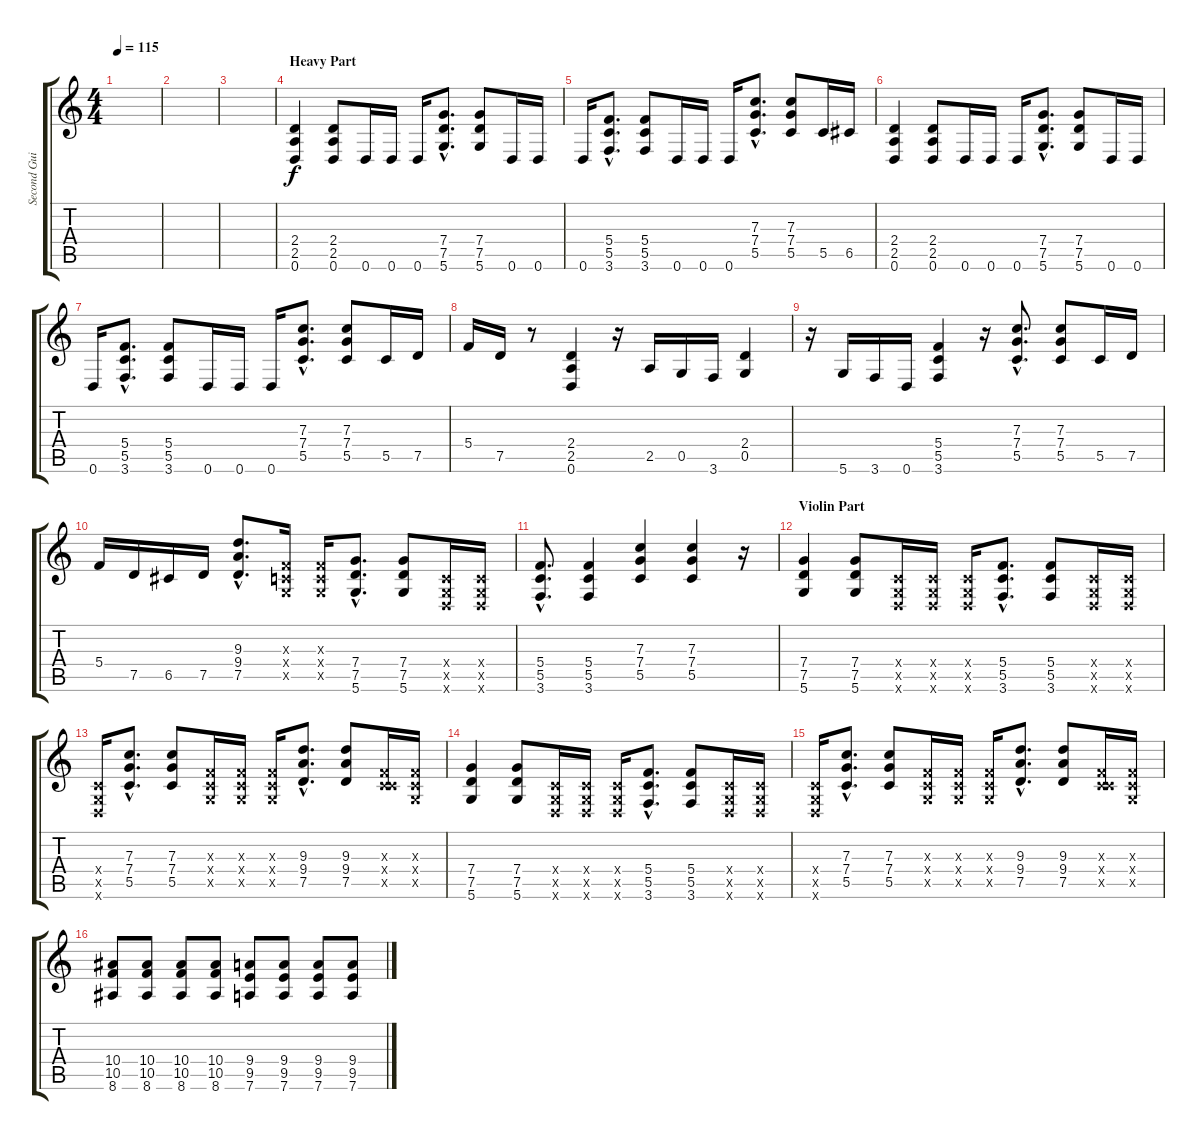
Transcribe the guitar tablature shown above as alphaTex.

\track ("Second Guitar" "Second Gui") {instrument distortionguitar}
\staff {score tabs}
\tuning (D4 A3 F3 C3 G2 D2) {hide}
\ts (4 4)
\tempo 115
\clef g2
\ks c
|
|
|
\section ("" "Heavy Part")
(2.4 2.5 0.6).4{volume 12 instrument distortionguitar} (2.4 2.5 0.6).8 0.6.16 0.6.16 0.6.16 (7.4{hac} 7.5{hac} 5.6{hac}).8{d} (7.4 7.5 5.6).8 0.6.16 0.6.16 |
0.6.16 (5.4{hac} 5.5{hac} 3.6{hac}).8{d} (5.4 5.5 3.6).8 0.6.16 0.6.16 0.6.16 (7.3{hac} 7.4{hac} 5.5{hac}).8{d} (7.3 7.4 5.5).8 5.5.16 6.5.16 |
(2.4 2.5 0.6).4 (2.4 2.5 0.6).8 0.6.16 0.6.16 0.6.16 (7.4{hac} 7.5{hac} 5.6{hac}).8{d} (7.4 7.5 5.6).8 0.6.16 0.6.16 |
0.6.16 (5.4{hac} 5.5{hac} 3.6{hac}).8{d} (5.4 5.5 3.6).8 0.6.16 0.6.16 0.6.16 (7.3{hac} 7.4{hac} 5.5{hac}).8{d} (7.3 7.4 5.5).8 5.5.16 7.5.16 |
5.4.16 7.5.16 r.8 (2.4 2.5 0.6).4 r.16 2.5.16 0.5.16 3.6.16 (2.4 0.5).4 |
r.16 5.6.16 3.6.16 0.6.16 (5.4 5.5 3.6).4 r.16 (7.3{hac} 7.4{hac} 5.5{hac}).8{d} (7.3 7.4 5.5).8 5.5.16 7.5.16 |
5.4.16 7.5.16 6.5.16 7.5.16 (9.3{hac} 9.4{hac} 7.5{hac}).8{d} (0.3{x} 0.4{x} 0.5{x}).16 (0.3{x} 0.4{x} 0.5{x}).16 (7.4{hac} 7.5{hac} 5.6{hac}).8{d} (7.4 7.5 5.6).8 (0.4{x} 0.5{x} 0.6{x}).16 (0.4{x} 0.5{x} 0.6{x}).16 |
(5.4{hac} 5.5{hac} 3.6{hac}).8{d} (5.4 5.5 3.6).4 (7.3 7.4 5.5).4 (7.3 7.4 5.5).4 r.16 |
\section ("" "Violin Part")
(7.4 7.5 5.6).4 (7.4 7.5 5.6).8 (0.4{x} 0.5{x} 0.6{x}).16 (0.4{x} 0.5{x} 0.6{x}).16 (0.4{x} 0.5{x} 0.6{x}).16 (5.4{hac} 5.5{hac} 3.6{hac}).8{d} (5.4 5.5 3.6).8 (0.4{x} 0.5{x} 0.6{x}).16 (0.4{x} 0.5{x} 0.6{x}).16 |
(0.4{x} 0.5{x} 0.6{x}).16 (7.3{hac} 7.4{hac} 5.5{hac}).8{d} (7.3 7.4 5.5).8 (0.3{x} 0.4{x} 0.5{x}).16 (0.3{x} 0.4{x} 0.5{x}).16 (0.3{x} 0.4{x} 0.5{x}).16 (9.3{hac} 9.4{hac} 7.5{hac}).8{d} (9.3 9.4 7.5).8 (0.3{x} 0.4{x} 5.5{x}).16 (0.3{x} 0.4{x} 0.5{x}).16 |
(7.4 7.5 5.6).4 (7.4 7.5 5.6).8 (0.4{x} 0.5{x} 0.6{x}).16 (0.4{x} 0.5{x} 0.6{x}).16 (0.4{x} 0.5{x} 0.6{x}).16 (5.4{hac} 5.5{hac} 3.6{hac}).8{d} (5.4 5.5 3.6).8 (0.4{x} 0.5{x} 0.6{x}).16 (0.4{x} 0.5{x} 0.6{x}).16 |
(0.4{x} 0.5{x} 0.6{x}).16 (7.3{hac} 7.4{hac} 5.5{hac}).8{d} (7.3 7.4 5.5).8 (0.3{x} 0.4{x} 0.5{x}).16 (0.3{x} 0.4{x} 0.5{x}).16 (0.3{x} 0.4{x} 0.5{x}).16 (9.3{hac} 9.4{hac} 7.5{hac}).8{d} (9.3 9.4 7.5).8 (0.3{x} 0.4{x} 5.5{x}).16 (0.3{x} 0.4{x} 0.5{x}).16 |
(10.4 10.5 8.6).8 (10.4 10.5 8.6).8 (10.4 10.5 8.6).8 (10.4 10.5 8.6).8 (9.4 9.5 7.6).8 (9.4 9.5 7.6).8 (9.4 9.5 7.6).8 (9.4 9.5 7.6).8
